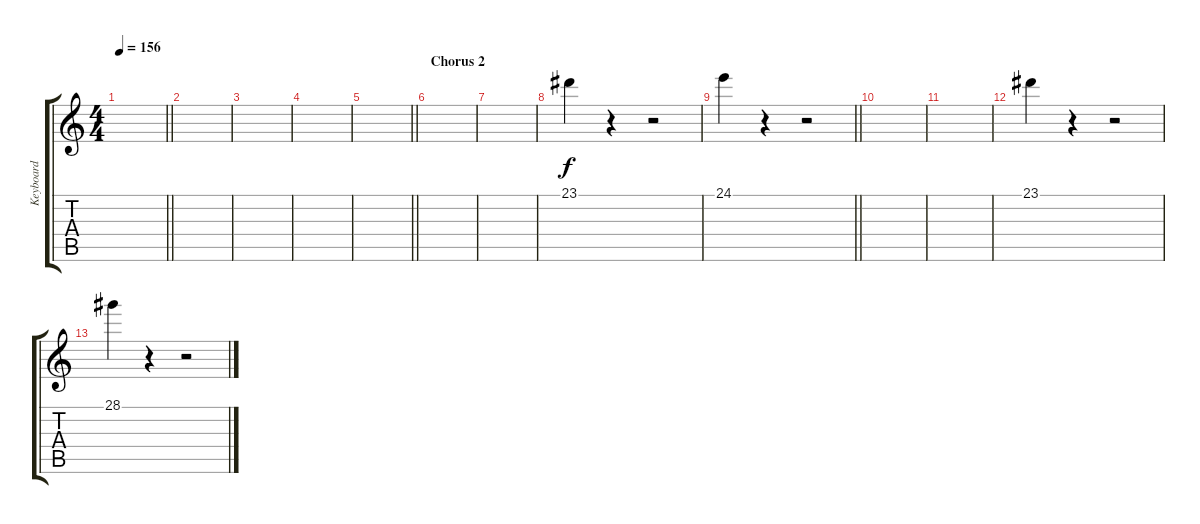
\track ("Keyboard" "Keyboard") {instrument pad1newage}
\staff {score tabs}
\tuning (E4 B3 G3 D3 A2 E2) {hide}
\ts (4 4)
\tempo 156
\clef g2
\barLineRight lightlight
\ks c
|
|
|
|
\barLineRight lightlight
|
\section ("" "Chorus 2")
|
|
23.1.4 r.4 r.2 |
\barLineRight lightlight
24.1.4 r.4 r.2 |
|
|
23.1.4 r.4 r.2 |
28.1.4 r.4 r.2
